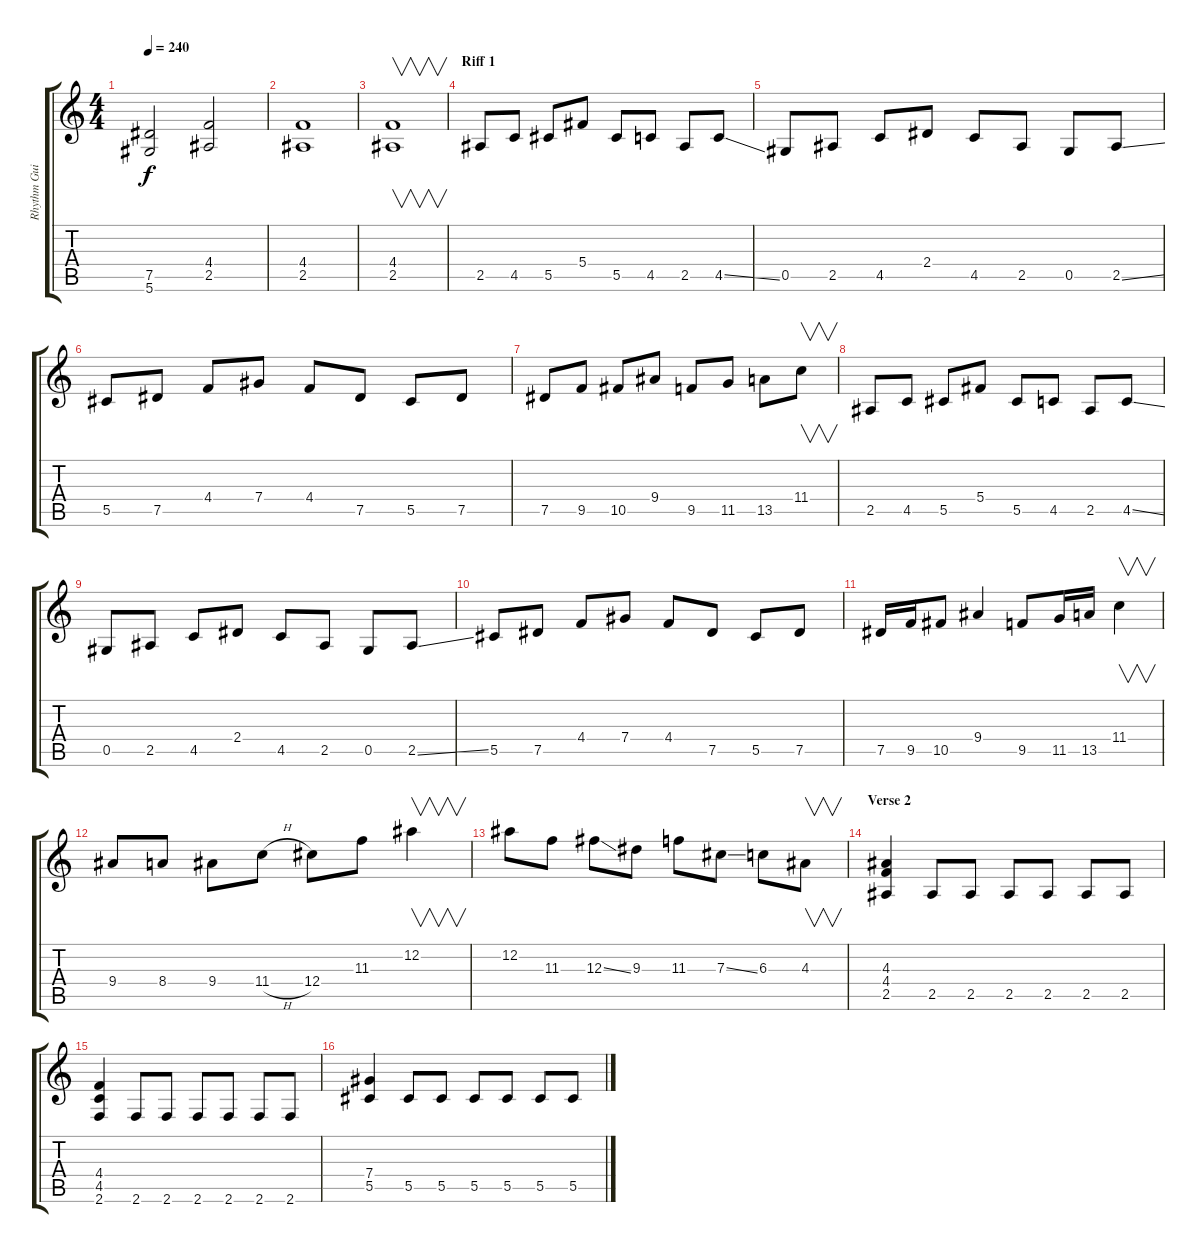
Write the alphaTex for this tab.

\track ("Rhythm Guitar" "Rhythm Gui") {instrument distortionguitar}
\staff {score tabs}
\tuning (Eb4 Bb3 Gb3 Db3 Ab2 Eb2) {hide}
\ts (4 4)
\tempo 240
\clef g2
\ks c
(7.5 5.6).2{dy f} (4.4 2.5).2 |
(4.4 2.5).1 |
(4.4 2.5).1{v} |
\section ("" "Riff 1")
2.5.8 4.5.8 5.5.8 5.4.8 5.5.8 4.5.8 2.5.8 4.5{ss}.8 |
0.5.8 2.5.8 4.5.8 2.4.8 4.5.8 2.5.8 0.5.8 2.5{ss}.8 |
5.5.8 7.5.8 4.4.8 7.4.8 4.4.8 7.5.8 5.5.8 7.5.8 |
7.5.8 9.5.8 10.5.8 9.4.8 9.5.8 11.5.8 13.5.8 11.4.8{v} |
2.5.8 4.5.8 5.5.8 5.4.8 5.5.8 4.5.8 2.5.8 4.5{ss}.8 |
0.5.8 2.5.8 4.5.8 2.4.8 4.5.8 2.5.8 0.5.8 2.5{ss}.8 |
5.5.8 7.5.8 4.4.8 7.4.8 4.4.8 7.5.8 5.5.8 7.5.8 |
7.5.16 9.5.16 10.5.8 9.4.4 9.5.8 11.5.16 13.5.16 11.4.4{v} |
9.4.8 8.4.8 9.4.8 11.4{h}.8 12.4.8 11.3.8 12.2.4{v} |
12.2.8 11.3.8 12.3{ss}.8 9.3.8 11.3.8 7.3{ss}.8 6.3.8 4.3.8{v} |
\section ("" "Verse 2")
(4.3 4.4 2.5).4 2.5.8 2.5.8 2.5.8 2.5.8 2.5.8 2.5.8 |
(4.4 4.5 2.6).4 2.6.8 2.6.8 2.6.8 2.6.8 2.6.8 2.6.8 |
(7.4 5.5).4 5.5.8 5.5.8 5.5.8 5.5.8 5.5.8 5.5.8
